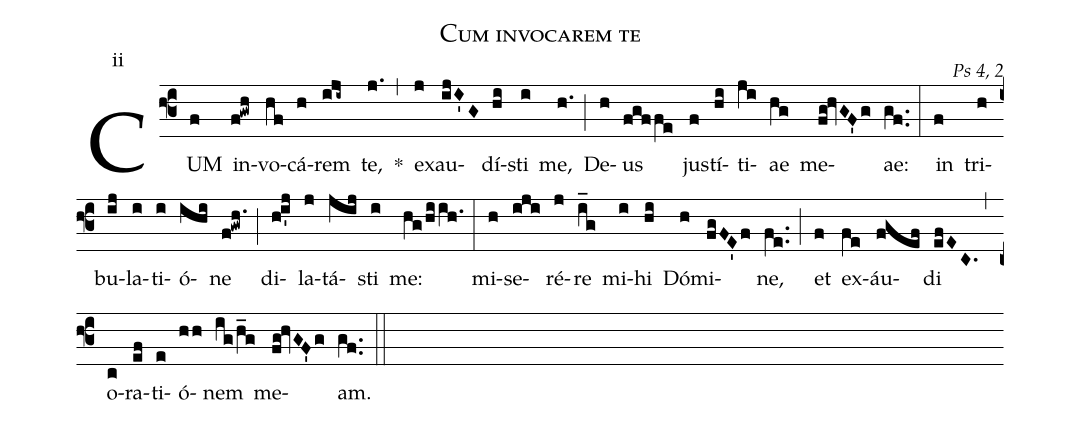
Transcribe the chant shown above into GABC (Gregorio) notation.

name:Cum invocarem te;
commentary: Ps 4, 2;
mode:ii;
%%
(f3) CUM(f) in(f!gwh)vo(hf)cá(h)rem(iji~) te,(j.) *(,) ex(j)au(ijI'G)dí(hi)sti(i) me,(h.) (;) De(h)us(fgffe) jus(f)tí(hi)ti(ji)ae(hg) me(fg!hvGF'g)ae:(gf..) (:) in(f) tri(h)bu(ij)la(i)ti(i)ó(ihi)ne(f!gwh.) (;) di(h!i'j)la(j)tá(jij)sti(i) me:(hg/hiih.) (:) mi(h)se(iji)ré(j)re(i_g) mi(i)hi(hi) Dó(h)mi(fgFE'f)ne,(fe..) (;) et(f) ex(fe)áu(fgef)di(efEC.) (,) o(c)ra(ef)ti(e)ó(hh)nem(ig/h_g) me(fg!hvGF'g)am.(gf..) (::)
